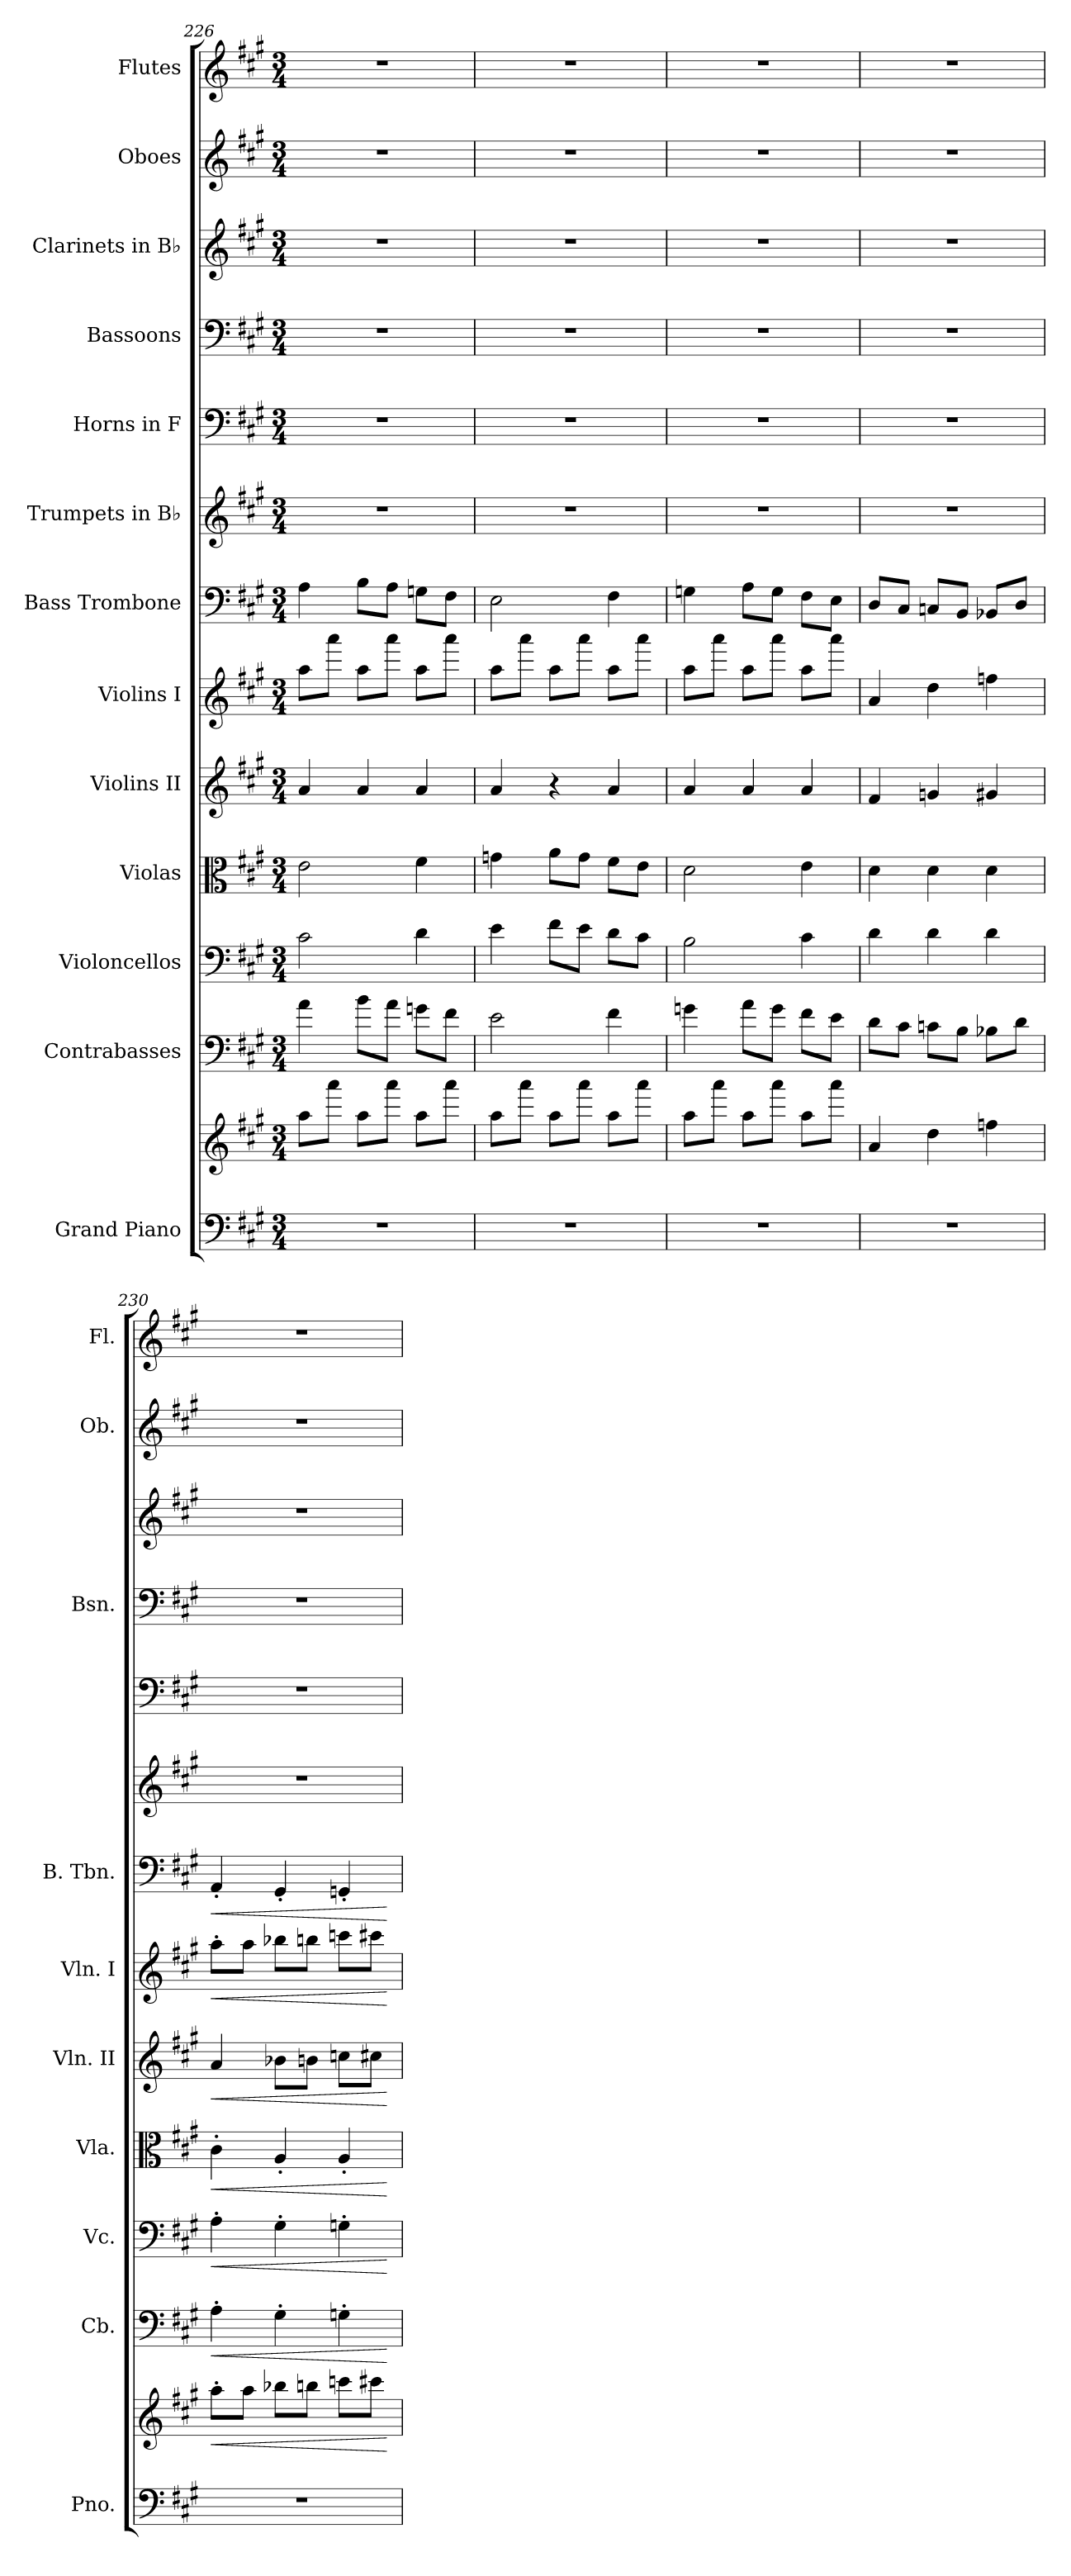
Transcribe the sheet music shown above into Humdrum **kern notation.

**kern	**kern	**dynam	**kern	**dynam	**kern	**dynam	**kern	**dynam	**kern	**dynam	**kern	**dynam	**kern	**dynam	**kern	**kern	**kern	**kern	**kern	**kern
*part13	*part13	*part13	*part12	*part12	*part11	*part11	*part10	*part10	*part9	*part9	*part8	*part8	*part7	*part7	*part6	*part5	*part4	*part3	*part2	*part1
*staff14	*staff13	*staff13/14	*staff12	*staff12	*staff11	*staff11	*staff10	*staff10	*staff9	*staff9	*staff8	*staff8	*staff7	*staff7	*staff6	*staff5	*staff4	*staff3	*staff2	*staff1
*I"Grand Piano	*	*	*I"Contrabasses	*	*I"Violoncellos	*	*I"Violas	*	*I"Violins II	*	*I"Violins I	*	*I"Bass Trombone	*	*I"Trumpets in B♭	*I"Horns in F	*I"Bassoons	*I"Clarinets in B♭	*I"Oboes	*I"Flutes
*I'Pno.	*	*	*I'Cb.	*	*I'Vc.	*	*I'Vla.	*	*I'Vln. II	*	*I'Vln. I	*	*I'B. Tbn.	*	*	*	*I'Bsn.	*	*I'Ob.	*I'Fl.
*clefF4	*clefG2	*	*clefF4	*	*clefF4	*	*clefC3	*	*clefG2	*	*clefG2	*	*clefF4	*	*clefG2	*clefF4	*clefF4	*clefG2	*clefG2	*clefG2
*	*	*	*ITrd7c12	*	*	*	*	*	*	*	*	*	*	*	*ITrd1c2	*ITrd4c7	*	*ITrd1c2	*	*
*k[f#c#g#]	*k[f#c#g#]	*	*k[f#c#g#]	*	*k[f#c#g#]	*	*k[f#c#g#]	*	*k[f#c#g#]	*	*k[f#c#g#]	*	*k[f#c#g#]	*	*k[f#]	*k[f#c#]	*k[f#c#g#]	*k[f#]	*k[f#c#g#]	*k[f#c#g#]
*M3/4	*M3/4	*	*M3/4	*	*M3/4	*	*M3/4	*	*M3/4	*	*M3/4	*	*M3/4	*	*M3/4	*M3/4	*M3/4	*M3/4	*M3/4	*M3/4
=226	=226	=226	=226	=226	=226	=226	=226	=226	=226	=226	=226	=226	=226	=226	=226	=226	=226	=226	=226	=226
2.r	8aa\L	.	4A\	.	2c#\	.	2e\	.	4a/	.	8aa\L	.	4A\	.	2.r	2.r	2.r	2.r	2.r	2.r
.	8aaa\J	.	.	.	.	.	.	.	.	.	8aaa\J	.	.	.	.	.	.	.	.	.
.	8aa\L	.	8B\L	.	.	.	.	.	4a/	.	8aa\L	.	8B\L	.	.	.	.	.	.	.
.	8aaa\J	.	8A\J	.	.	.	.	.	.	.	8aaa\J	.	8A\J	.	.	.	.	.	.	.
.	8aa\L	.	8Gn\L	.	4d\	.	4f#\	.	4a/	.	8aa\L	.	8Gn\L	.	.	.	.	.	.	.
.	8aaa\J	.	8F#\J	.	.	.	.	.	.	.	8aaa\J	.	8F#\J	.	.	.	.	.	.	.
=227	=227	=227	=227	=227	=227	=227	=227	=227	=227	=227	=227	=227	=227	=227	=227	=227	=227	=227	=227	=227
2.r	8aa\L	.	2E\	.	4e\	.	4gn\	.	4a/	.	8aa\L	.	2E\	.	2.r	2.r	2.r	2.r	2.r	2.r
.	8aaa\J	.	.	.	.	.	.	.	.	.	8aaa\J	.	.	.	.	.	.	.	.	.
.	8aa\L	.	.	.	8f#\L	.	8a\L	.	4r	.	8aa\L	.	.	.	.	.	.	.	.	.
.	8aaa\J	.	.	.	8e\J	.	8g\J	.	.	.	8aaa\J	.	.	.	.	.	.	.	.	.
.	8aa\L	.	4F#\	.	8d\L	.	8f#\L	.	4a/	.	8aa\L	.	4F#\	.	.	.	.	.	.	.
.	8aaa\J	.	.	.	8c#\J	.	8e\J	.	.	.	8aaa\J	.	.	.	.	.	.	.	.	.
!!LO:PB:g=z
=228	=228	=228	=228	=228	=228	=228	=228	=228	=228	=228	=228	=228	=228	=228	=228	=228	=228	=228	=228	=228
2.r	8aa\L	.	4Gn\	.	2B\	.	2d\	.	4a/	.	8aa\L	.	4Gn\	.	2.r	2.r	2.r	2.r	2.r	2.r
.	8aaa\J	.	.	.	.	.	.	.	.	.	8aaa\J	.	.	.	.	.	.	.	.	.
.	8aa\L	.	8A\L	.	.	.	.	.	4a/	.	8aa\L	.	8A\L	.	.	.	.	.	.	.
.	8aaa\J	.	8G\J	.	.	.	.	.	.	.	8aaa\J	.	8G\J	.	.	.	.	.	.	.
.	8aa\L	.	8F#\L	.	4c#\	.	4e\	.	4a/	.	8aa\L	.	8F#\L	.	.	.	.	.	.	.
.	8aaa\J	.	8E\J	.	.	.	.	.	.	.	8aaa\J	.	8E\J	.	.	.	.	.	.	.
=229	=229	=229	=229	=229	=229	=229	=229	=229	=229	=229	=229	=229	=229	=229	=229	=229	=229	=229	=229	=229
2.r	4a/	.	8D\L	.	4d\	.	4d\	.	4f#/	.	4a/	.	8D/L	.	2.r	2.r	2.r	2.r	2.r	2.r
.	.	.	8C#\J	.	.	.	.	.	.	.	.	.	8C#/J	.	.	.	.	.	.	.
.	4dd\	.	8Cn\L	.	4d\	.	4d\	.	4gn/	.	4dd\	.	8Cn/L	.	.	.	.	.	.	.
.	.	.	8BB\J	.	.	.	.	.	.	.	.	.	8BB/J	.	.	.	.	.	.	.
.	4ffn\	.	8BB-X\L	.	4d\	.	4d\	.	4g#X/	.	4ffn\	.	8BB-X/L	.	.	.	.	.	.	.
.	.	.	8D\J	.	.	.	.	.	.	.	.	.	8D/J	.	.	.	.	.	.	.
=230	=230	=230	=230	=230	=230	=230	=230	=230	=230	=230	=230	=230	=230	=230	=230	=230	=230	=230	=230	=230
!	!	!LO:HP:b	!	!LO:HP:b	!	!LO:HP:b	!	!LO:HP:b	!	!LO:HP:b	!	!LO:HP:b	!	!LO:HP:b	!	!	!	!	!	!
2.r	8aa'\L	<	4AA'\	<	4A'\	<	4c#'\	<	4a/	<	8aa'\L	<	4AA'/	<	2.r	2.r	2.r	2.r	2.r	2.r
.	8aa\J	.	.	.	.	.	.	.	.	.	8aa\J	.	.	.	.	.	.	.	.	.
.	8bb-X\L	.	4GG#'\	.	4G#'\	.	4A'/	.	8b-X\L	.	8bb-X\L	.	4GG#'/	.	.	.	.	.	.	.
.	8bbn\J	.	.	.	.	.	.	.	8bn\J	.	8bbn\J	.	.	.	.	.	.	.	.	.
.	8cccn\L	.	4GGn'\	.	4Gn'\	.	4A'/	.	8ccn\L	.	8cccn\L	.	4GGn'/	.	.	.	.	.	.	.
.	8ccc#X\J	.	.	.	.	.	.	.	8cc#X\J	.	8ccc#X\J	.	.	.	.	.	.	.	.	.
.	.	[	.	[	.	[	.	[	.	[	.	[	.	[	.	.	.	.	.	.
=	=	=	=	=	=	=	=	=	=	=	=	=	=	=	=	=	=	=	=	=
*-	*-	*-	*-	*-	*-	*-	*-	*-	*-	*-	*-	*-	*-	*-	*-	*-	*-	*-	*-	*-
